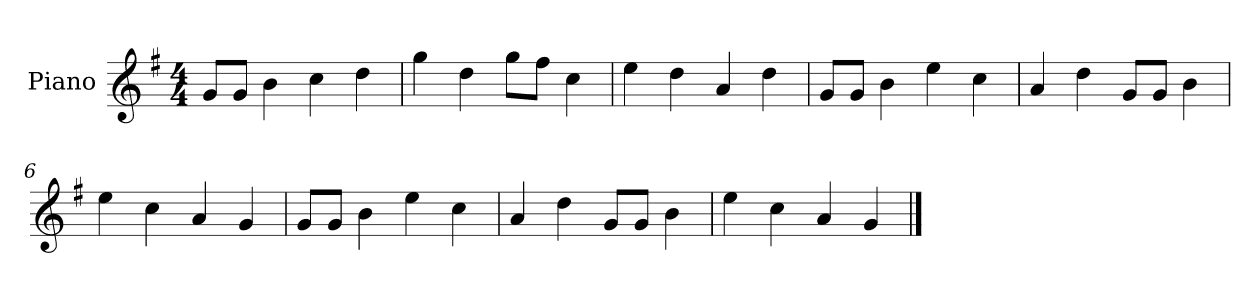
**kern
*part1
*staff1
*I"Piano
*I'P-no
*clefG2
*k[f#]
*M4/4
*MM90
=1
8g/L
8g/J
4b\
4cc\
4dd\
=2
4gg\
4dd\
8gg\L
8ff#\J
4cc\
=3
4ee\
4dd\
4a/
4dd\
=4
8g/L
8g/J
4b\
4ee\
4cc\
=5
4a/
4dd\
8g/L
8g/J
4b\
=6
4ee\
4cc\
4a/
4g/
=7
8g/L
8g/J
4b\
4ee\
4cc\
!!LO:LB:g=z
=8
4a/
4dd\
8g/L
8g/J
4b\
=9
4ee\
4cc\
4a/
4g/
==
*-
